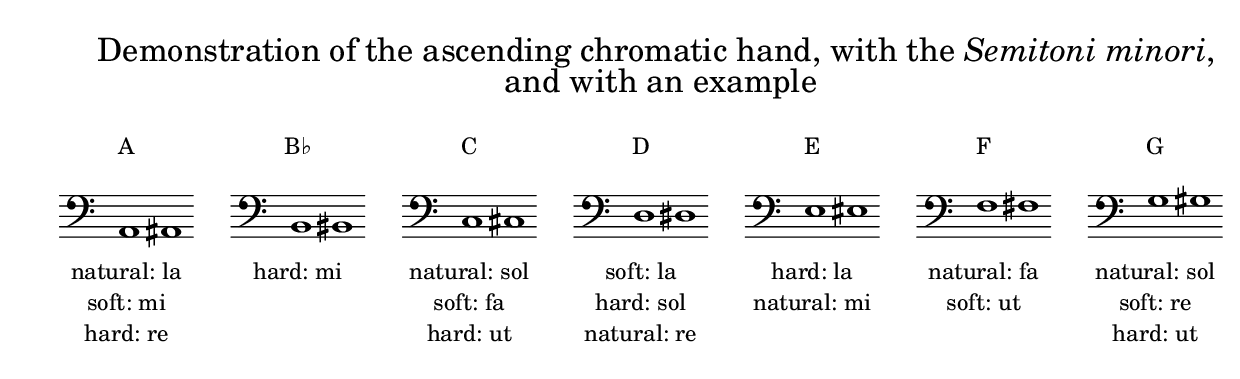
\version "2.22.2"

% Auto generated file

\header {
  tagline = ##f
}

dot = {
   \once \override Script.add-stem-support = ##f
   \once \override Script.toward-stem-shift = 0
   \once \override Script.skyline-horizontal-padding = 0
   \once \override Script.direction = 1
   \once \override Script.font-size = 1
}

\markup {
  \center-column {
    \line {
      \center-align
      \fontsize#3 { \concat { \normal-text "Demonstration of the ascending chromatic hand, with the " \italic "Semitoni minori" \normal-text ","} }
    }\line {
      \center-align
      \fontsize#3 { \concat { \normal-text " and with an example"} }
    }
    \null
    \line {
      \center-column {
        \line {
          \left-align {  \normal-text "A" }
        }

        \null
        \line {
          \score {
            <<
              \new Staff \with { instrumentName = ""} {
                \override Staff.TimeSignature.stencil = ##f
                \override Staff.NoteHead.style = #'baroque
                \accidentalStyle Score.forget
                \cadenzaOn
                \clef "bass" a,1 
                ais,1 
                \cadenzaOff
              }
            >>
            \layout {
              \context {
                \Score
                \override SpacingSpanner.common-shortest-duration = #(ly:make-moment 1)
              }
            }
          }
        }
        \null
        \line {
          \left-align {  \normal-text "natural: la" }
        }
        \line {
          \left-align {  \normal-text "soft: mi" }
        }
        \line {
          \left-align {  \normal-text "hard: re" }
        }

      }
      \hspace #3 
      \center-column {
        \line {
          \left-align {  \normal-text "B♭" }
        }

        \null
        \line {
          \score {
            <<
              \new Staff \with { instrumentName = ""} {
                \override Staff.TimeSignature.stencil = ##f
                \override Staff.NoteHead.style = #'baroque
                \accidentalStyle Score.forget
                \cadenzaOn
                \clef "bass" b,1 
                bis,1 
                \cadenzaOff
              }
            >>
            \layout {
              \context {
                \Score
                \override SpacingSpanner.common-shortest-duration = #(ly:make-moment 1)
              }
            }
          }
        }
        \null
        \line {
          \left-align {  \normal-text "hard: mi" }
        }

      }
      \hspace #3 
      \center-column {
        \line {
          \left-align {  \normal-text "C" }
        }

        \null
        \line {
          \score {
            <<
              \new Staff \with { instrumentName = ""} {
                \override Staff.TimeSignature.stencil = ##f
                \override Staff.NoteHead.style = #'baroque
                \accidentalStyle Score.forget
                \cadenzaOn
                \clef "bass" c1 
                cis1 
                \cadenzaOff
              }
            >>
            \layout {
              \context {
                \Score
                \override SpacingSpanner.common-shortest-duration = #(ly:make-moment 1)
              }
            }
          }
        }
        \null
        \line {
          \left-align {  \normal-text "natural: sol" }
        }
        \line {
          \left-align {  \normal-text "soft: fa" }
        }
        \line {
          \left-align {  \normal-text "hard: ut" }
        }

      }
      \hspace #3 
      \center-column {
        \line {
          \left-align {  \normal-text "D" }
        }

        \null
        \line {
          \score {
            <<
              \new Staff \with { instrumentName = ""} {
                \override Staff.TimeSignature.stencil = ##f
                \override Staff.NoteHead.style = #'baroque
                \accidentalStyle Score.forget
                \cadenzaOn
                \clef "bass" d1 
                dis1 
                \cadenzaOff
              }
            >>
            \layout {
              \context {
                \Score
                \override SpacingSpanner.common-shortest-duration = #(ly:make-moment 1)
              }
            }
          }
        }
        \null
        \line {
          \left-align {  \normal-text "soft: la" }
        }
        \line {
          \left-align {  \normal-text "hard: sol" }
        }
        \line {
          \left-align {  \normal-text "natural: re" }
        }

      }
      \hspace #3 
      \center-column {
        \line {
          \left-align {  \normal-text "E" }
        }

        \null
        \line {
          \score {
            <<
              \new Staff \with { instrumentName = ""} {
                \override Staff.TimeSignature.stencil = ##f
                \override Staff.NoteHead.style = #'baroque
                \accidentalStyle Score.forget
                \cadenzaOn
                \clef "bass" e1 
                eis1 
                \cadenzaOff
              }
            >>
            \layout {
              \context {
                \Score
                \override SpacingSpanner.common-shortest-duration = #(ly:make-moment 1)
              }
            }
          }
        }
        \null
        \line {
          \left-align {  \normal-text "hard: la" }
        }
        \line {
          \left-align {  \normal-text "natural: mi" }
        }

      }
      \hspace #3 
      \center-column {
        \line {
          \left-align {  \normal-text "F" }
        }

        \null
        \line {
          \score {
            <<
              \new Staff \with { instrumentName = ""} {
                \override Staff.TimeSignature.stencil = ##f
                \override Staff.NoteHead.style = #'baroque
                \accidentalStyle Score.forget
                \cadenzaOn
                \clef "bass" f1 
                fis1 
                \cadenzaOff
              }
            >>
            \layout {
              \context {
                \Score
                \override SpacingSpanner.common-shortest-duration = #(ly:make-moment 1)
              }
            }
          }
        }
        \null
        \line {
          \left-align {  \normal-text "natural: fa" }
        }
        \line {
          \left-align {  \normal-text "soft: ut" }
        }

      }
      \hspace #3 
      \center-column {
        \line {
          \left-align {  \normal-text "G" }
        }

        \null
        \line {
          \score {
            <<
              \new Staff \with { instrumentName = ""} {
                \override Staff.TimeSignature.stencil = ##f
                \override Staff.NoteHead.style = #'baroque
                \accidentalStyle Score.forget
                \cadenzaOn
                \clef "bass" g1 
                gis1 
                \cadenzaOff
              }
            >>
            \layout {
              \context {
                \Score
                \override SpacingSpanner.common-shortest-duration = #(ly:make-moment 1)
              }
            }
          }
        }
        \null
        \line {
          \left-align {  \normal-text "natural: sol" }
        }
        \line {
          \left-align {  \normal-text "soft: re" }
        }
        \line {
          \left-align {  \normal-text "hard: ut" }
        }

      }
      \hspace #3 

    }
  }
}